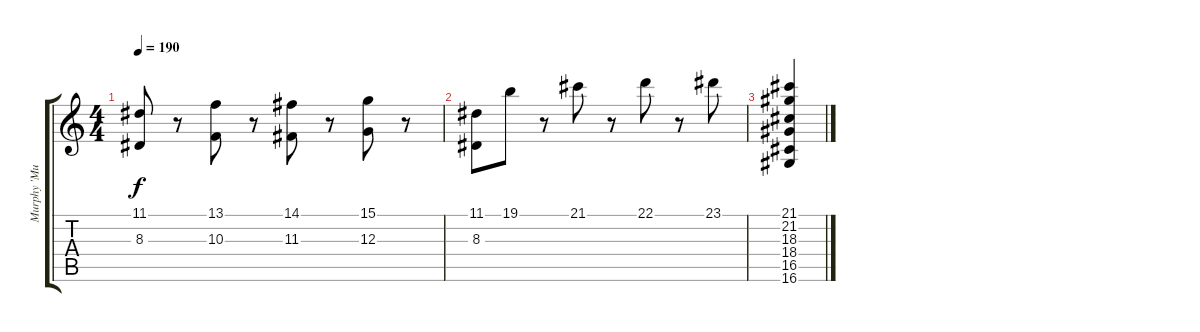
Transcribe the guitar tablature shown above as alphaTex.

\track ("Murphy 'Murph' Dunne" "Murphy 'Mu") {instrument rockorgan}
\staff {score tabs}
\tuning (E4 B3 G3 D3 A2 E2) {hide}
\ts (4 4)
\tempo 190
\clef g2
\ks c
(11.1 8.3).8{dy f} r.8 (13.1 10.3).8 r.8 (14.1 11.3).8 r.8 (15.1 12.3).8 r.8 |
(11.1 8.3).8 19.1.8 r.8 21.1.8 r.8 22.1.8 r.8 23.1.8 |
(21.1 21.2 18.3 18.4 16.5 16.6).4
